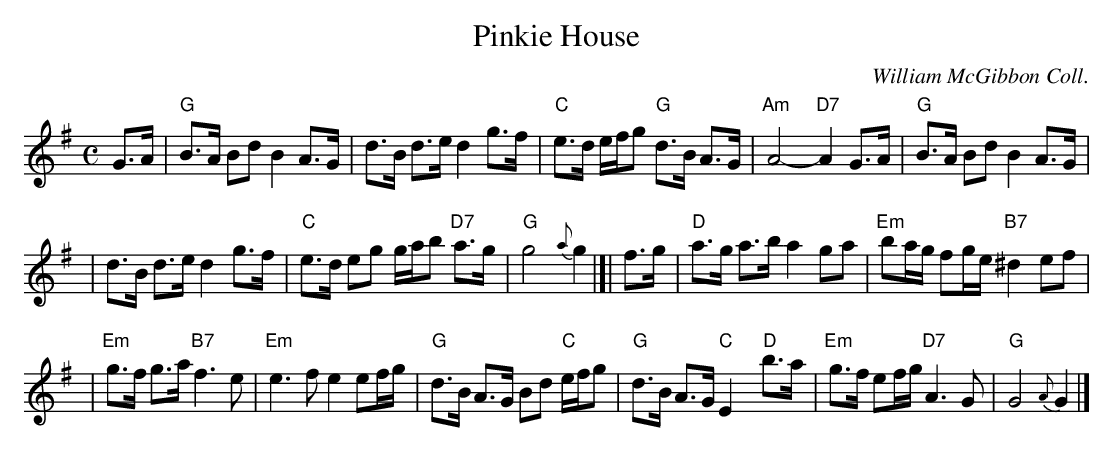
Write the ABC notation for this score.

X:1
T: Pinkie House
O: William McGibbon Coll.
M: C
L: 1/8
K: G
G>A \
| "G"B>A Bd B2 A>G \
| d>B d>e d2 g>f \
| "C"e>d e/f/g "G"d>B A>G \
| "Am"A4- "D7"A2 G>A \
| "G"B>A Bd B2 A>G |
| d>B d>e d2 g>f \
| "C"e>d eg g/a/b "D7"a>g \
| "G"g4{a}g2 |]| f>g \
| "D"a>g a>b a2 ga \
| "Em"ba/g/ fg/e/ "B7"^d2 ef |
| "Em"g>f g>a "B7"f3 e \
| "Em"e3 f e2 ef/g/ \
| "G"d>B A>G Bd "C"e/f/g \
| "G"d>B A>G "C"E2 y"D"b>a \
| "Em"g>f ef/g/ "D7"A3 G \
| "G"G4{A}G2 |]
